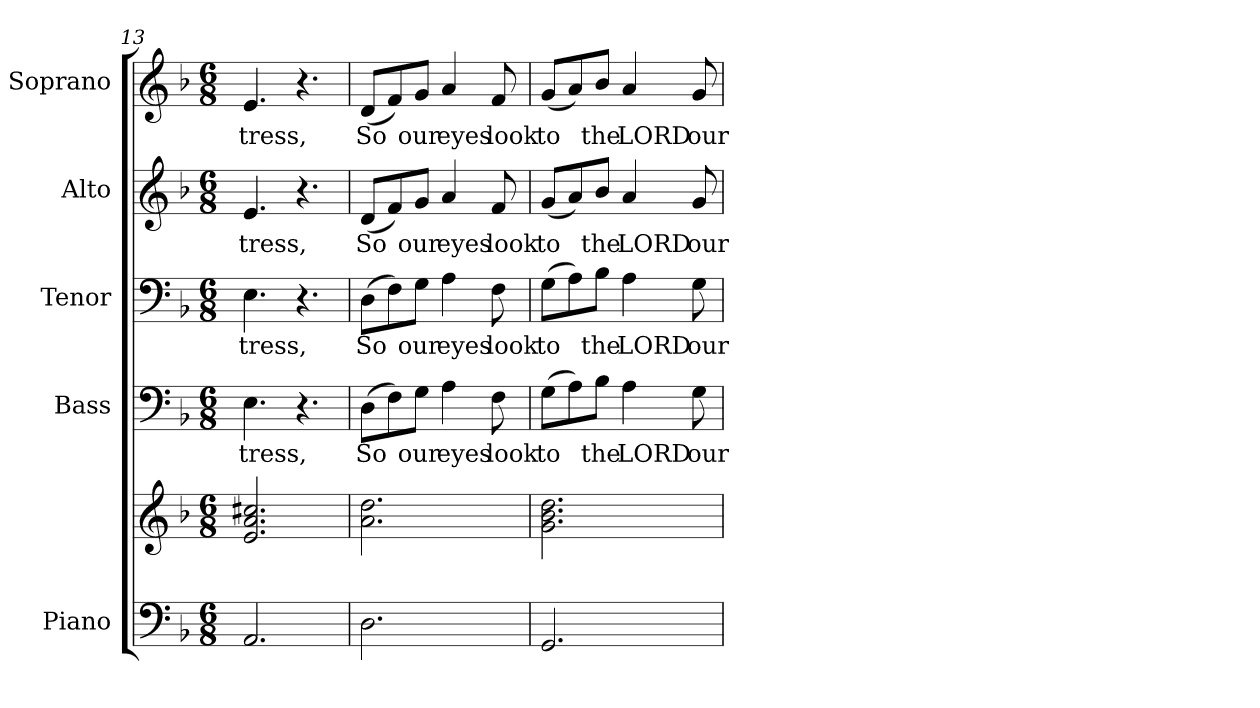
**kern	**kern	**kern	**text	**kern	**text	**kern	**text	**kern	**text
*part5	*part5	*part4	*part4	*part3	*part3	*part2	*part2	*part1	*part1
*staff6	*staff5	*staff4	*staff4	*staff3	*staff3	*staff2	*staff2	*staff1	*staff1
*I"Piano	*	*I"Bass	*	*I"Tenor	*	*I"Alto	*	*I"Soprano	*
*I'Pno.	*	*I'B.	*	*I'T.	*	*I'A.	*	*I'S.	*
!!LO:PB:g=z
*clefF4	*clefG2	*clefF4	*	*clefF4	*	*clefG2	*	*clefG2	*
*k[b-]	*k[b-]	*k[b-]	*	*k[b-]	*	*k[b-]	*	*k[b-]	*
*F:	*F:	*F:	*	*F:	*	*F:	*	*F:	*
*M6/8	*M6/8	*M6/8	*	*M6/8	*	*M6/8	*	*M6/8	*
=13	=13	=13	=13	=13	=13	=13	=13	=13	=13
!	!	!	!LO:LY:b:color=#000000	!	!	!	!	!	!
!	!	!	!	!	!LO:LY:b:color=#000000	!	!	!	!
!	!	!	!	!	!	!	!LO:LY:b:color=#000000	!	!
!	!	!	!	!	!	!	!	!	!LO:LY:b:color=#000000
2.AAi/	2.ei/ 2.ai 2.cc#Xi	4.Ei\	-tress,	4.Ei\	-tress,	4.ei/	-tress,	4.ei/	-tress,
.	.	4.r	.	4.r	.	4.r	.	4.r	.
=14	=14	=14	=14	=14	=14	=14	=14	=14	=14
!	!	!	!LO:LY:b:color=#000000	!	!	!	!	!	!
!	!	!	!	!	!LO:LY:b:color=#000000	!	!	!	!
!	!	!	!	!	!	!	!LO:LY:b:color=#000000	!	!
!	!	!	!	!	!	!	!	!	!LO:LY:b:color=#000000
2.Di\	2.ai\ 2.ddi	(8Di\L	So	(8Di\L	So	(8di/L	So	(8di/L	So
.	.	8Fi\)	.	8Fi\)	.	8fi/)	.	8fi/)	.
!	!	!	!LO:LY:b:color=#000000	!	!	!	!	!	!
!	!	!	!	!	!LO:LY:b:color=#000000	!	!	!	!
!	!	!	!	!	!	!	!LO:LY:b:color=#000000	!	!
!	!	!	!	!	!	!	!	!	!LO:LY:b:color=#000000
.	.	8Gi\J	our	8Gi\J	our	8gi/J	our	8gi/J	our
!	!	!	!LO:LY:b:color=#000000	!	!	!	!	!	!
!	!	!	!	!	!LO:LY:b:color=#000000	!	!	!	!
!	!	!	!	!	!	!	!LO:LY:b:color=#000000	!	!
!	!	!	!	!	!	!	!	!	!LO:LY:b:color=#000000
.	.	4Ai\	eyes	4Ai\	eyes	4ai/	eyes	4ai/	eyes
!	!	!	!LO:LY:b:color=#000000	!	!	!	!	!	!
!	!	!	!	!	!LO:LY:b:color=#000000	!	!	!	!
!	!	!	!	!	!	!	!LO:LY:b:color=#000000	!	!
!	!	!	!	!	!	!	!	!	!LO:LY:b:color=#000000
.	.	8Fi\	look	8Fi\	look	8fi/	look	8fi/	look
!!LO:PB:g=z
=15	=15	=15	=15	=15	=15	=15	=15	=15	=15
!	!	!	!LO:LY:b:color=#000000	!	!	!	!	!	!
!	!	!	!	!	!LO:LY:b:color=#000000	!	!	!	!
!	!	!	!	!	!	!	!LO:LY:b:color=#000000	!	!
!	!	!	!	!	!	!	!	!	!LO:LY:b:color=#000000
2.GGi/	2.gi\ 2.b-i 2.ddi	(8Gi\L	to	(8Gi\L	to	(8gi/L	to	(8gi/L	to
.	.	8Ai\)	.	8Ai\)	.	8ai/)	.	8ai/)	.
!	!	!	!LO:LY:b:color=#000000	!	!	!	!	!	!
!	!	!	!	!	!LO:LY:b:color=#000000	!	!	!	!
!	!	!	!	!	!	!	!LO:LY:b:color=#000000	!	!
!	!	!	!	!	!	!	!	!	!LO:LY:b:color=#000000
.	.	8B-i\J	the	8B-i\J	the	8b-i/J	the	8b-i/J	the
!	!	!	!LO:LY:b:color=#000000	!	!	!	!	!	!
!	!	!	!	!	!LO:LY:b:color=#000000	!	!	!	!
!	!	!	!	!	!	!	!LO:LY:b:color=#000000	!	!
!	!	!	!	!	!	!	!	!	!LO:LY:b:color=#000000
.	.	4Ai\	LORD	4Ai\	LORD	4ai/	LORD	4ai/	LORD
!	!	!	!LO:LY:b:color=#000000	!	!	!	!	!	!
!	!	!	!	!	!LO:LY:b:color=#000000	!	!	!	!
!	!	!	!	!	!	!	!LO:LY:b:color=#000000	!	!
!	!	!	!	!	!	!	!	!	!LO:LY:b:color=#000000
.	.	8Gi\	our	8Gi\	our	8gi/	our	8gi/	our
=	=	=	=	=	=	=	=	=	=
*-	*-	*-	*-	*-	*-	*-	*-	*-	*-
